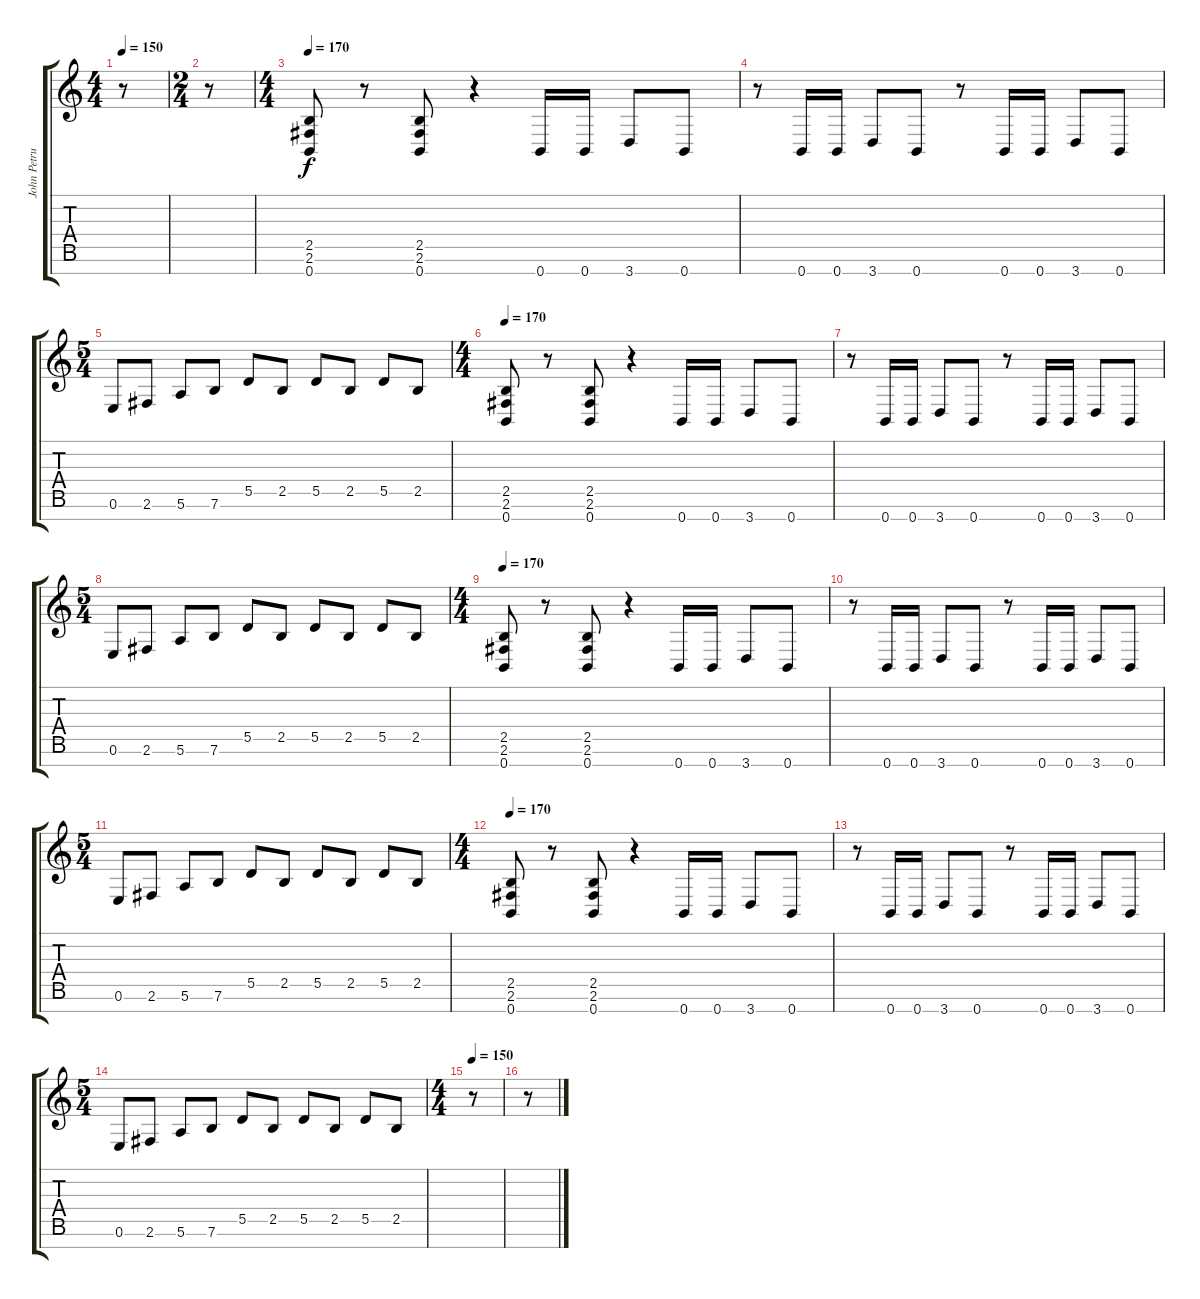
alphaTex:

\track ("John Petrucci" "John Petru") {instrument distortionguitar}
\staff {score tabs}
\tuning (E4 B3 G3 D3 A2 E2 B1) {hide}
\ts (4 4)
\tempo 150
\clef g2
\ks c
r.8{dy f} |
\ts (2 4)
r.8 |
\ts (4 4)
\tempo 170
(2.5 2.6 0.7).8 r.8 (2.5 2.6 0.7).8 r.4 0.7.16 0.7.16 3.7.8 0.7.8 |
r.8 0.7.16 0.7.16 3.7.8 0.7.8 r.8 0.7.16 0.7.16 3.7.8 0.7.8 |
\ts (5 4)
0.6.8 2.6.8 5.6.8 7.6.8 5.5.8 2.5.8 5.5.8 2.5.8 5.5.8 2.5.8 |
\ts (4 4)
\tempo 170
(2.5 2.6 0.7).8 r.8 (2.5 2.6 0.7).8 r.4 0.7.16 0.7.16 3.7.8 0.7.8 |
r.8 0.7.16 0.7.16 3.7.8 0.7.8 r.8 0.7.16 0.7.16 3.7.8 0.7.8 |
\ts (5 4)
0.6.8 2.6.8 5.6.8 7.6.8 5.5.8 2.5.8 5.5.8 2.5.8 5.5.8 2.5.8 |
\ts (4 4)
\tempo 170
(2.5 2.6 0.7).8 r.8 (2.5 2.6 0.7).8 r.4 0.7.16 0.7.16 3.7.8 0.7.8 |
r.8 0.7.16 0.7.16 3.7.8 0.7.8 r.8 0.7.16 0.7.16 3.7.8 0.7.8 |
\ts (5 4)
0.6.8 2.6.8 5.6.8 7.6.8 5.5.8 2.5.8 5.5.8 2.5.8 5.5.8 2.5.8 |
\ts (4 4)
\tempo 170
(2.5 2.6 0.7).8 r.8 (2.5 2.6 0.7).8 r.4 0.7.16 0.7.16 3.7.8 0.7.8 |
r.8 0.7.16 0.7.16 3.7.8 0.7.8 r.8 0.7.16 0.7.16 3.7.8 0.7.8 |
\ts (5 4)
0.6.8 2.6.8 5.6.8 7.6.8 5.5.8 2.5.8 5.5.8 2.5.8 5.5.8 2.5.8 |
\ts (4 4)
\tempo 150
r.8 |
r.8
